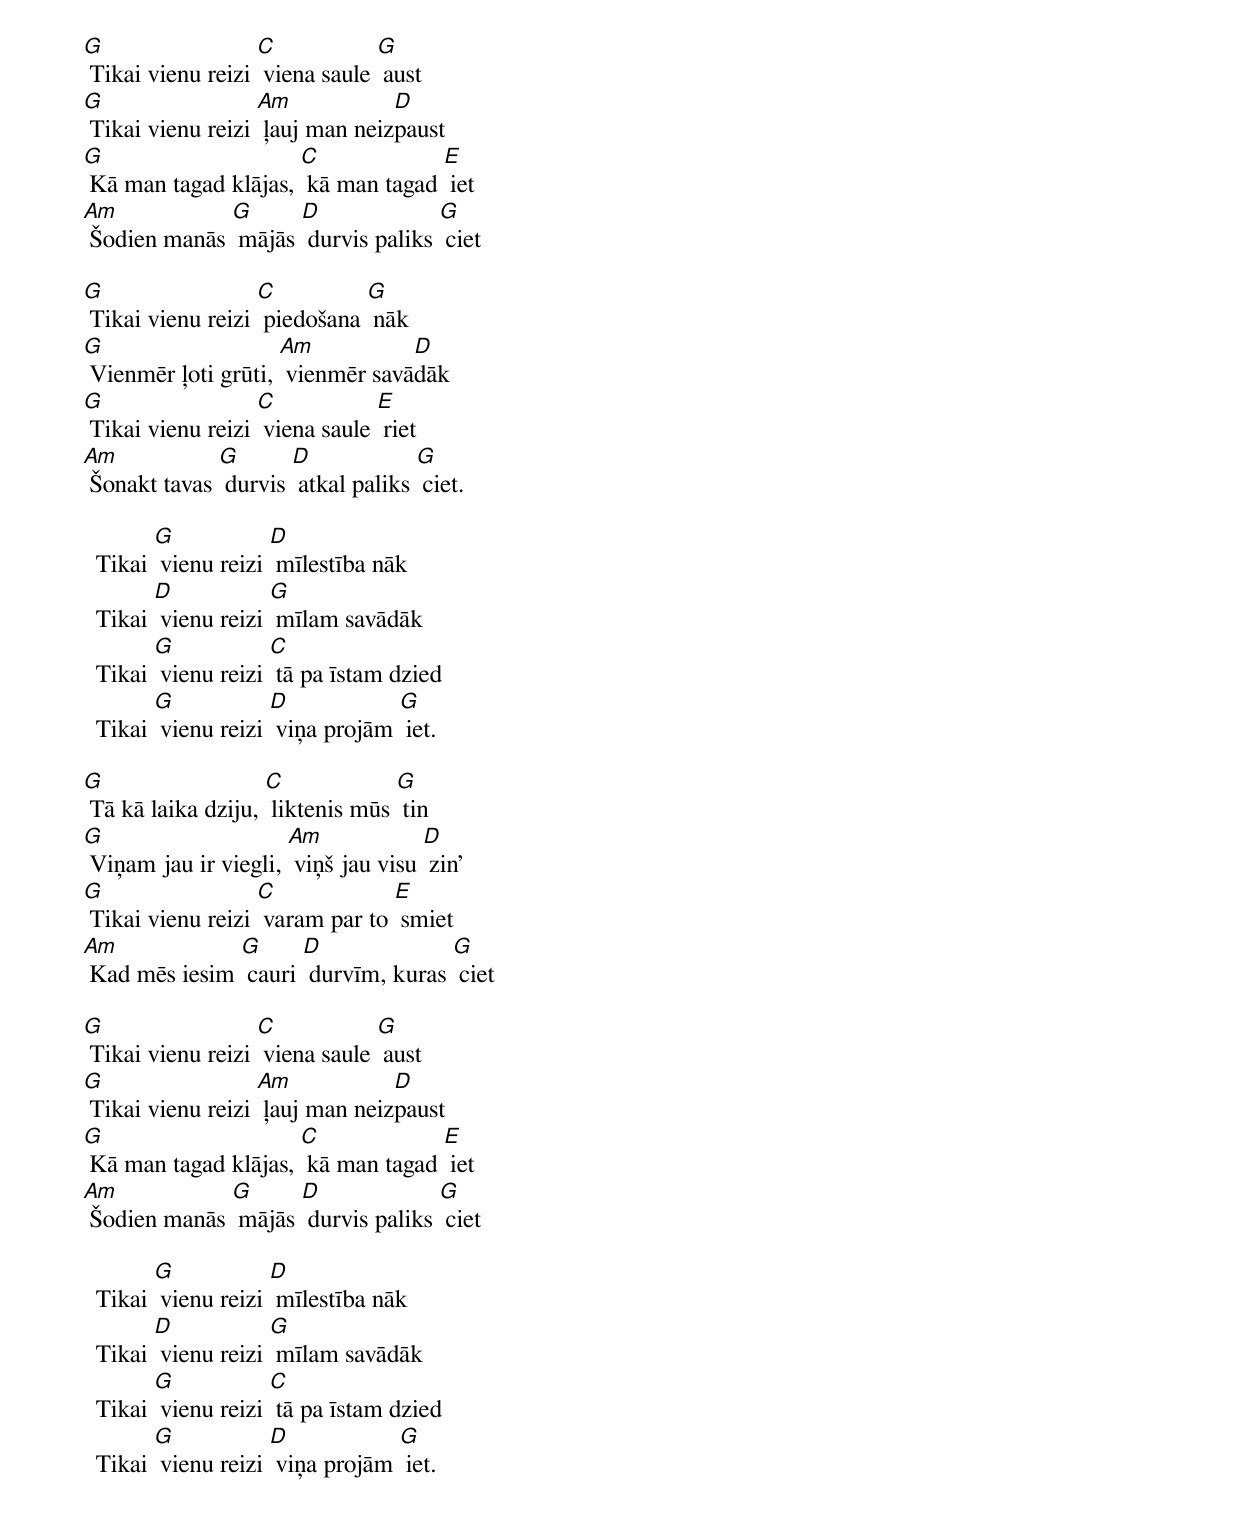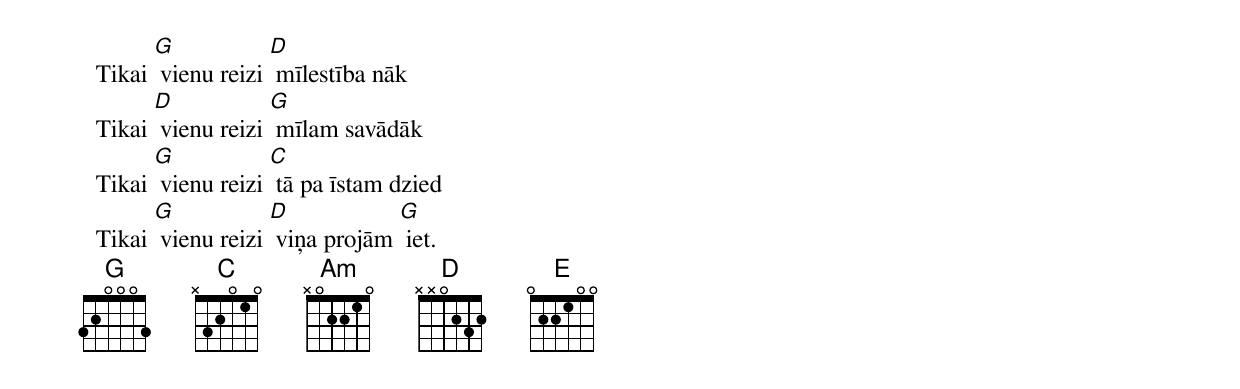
[G] Tikai vienu reizi [C] viena saule [G] aust
[G] Tikai vienu reizi [Am] ļauj man neiz[D]paust
[G] Kā man tagad klājas, [C] kā man tagad [E] iet
[Am] Šodien manās [G] mājās [D] durvis paliks [G] ciet

[G] Tikai vienu reizi [C] piedošana [G] nāk
[G] Vienmēr ļoti grūti, [Am] vienmēr savā[D]dāk
[G] Tikai vienu reizi [C] viena saule [E] riet
[Am] Šonakt tavas [G] durvis [D] atkal paliks [G] ciet.

  Tikai [G] vienu reizi [D] mīlestība nāk
  Tikai [D] vienu reizi [G] mīlam savādāk
  Tikai [G] vienu reizi [C] tā pa īstam dzied
  Tikai [G] vienu reizi [D] viņa projām [G] iet.

[G] Tā kā laika dziju, [C] liktenis mūs [G] tin
[G] Viņam jau ir viegli, [Am] viņš jau visu [D] zin’
[G] Tikai vienu reizi [C] varam par to [E] smiet
[Am] Kad mēs iesim [G] cauri [D] durvīm, kuras [G] ciet

[G] Tikai vienu reizi [C] viena saule [G] aust
[G] Tikai vienu reizi [Am] ļauj man neiz[D]paust
[G] Kā man tagad klājas, [C] kā man tagad [E] iet
[Am] Šodien manās [G] mājās [D] durvis paliks [G] ciet

  Tikai [G] vienu reizi [D] mīlestība nāk
  Tikai [D] vienu reizi [G] mīlam savādāk
  Tikai [G] vienu reizi [C] tā pa īstam dzied
  Tikai [G] vienu reizi [D] viņa projām [G] iet.

  Tikai [G] vienu reizi [D] mīlestība nāk
  Tikai [D] vienu reizi [G] mīlam savādāk
  Tikai [G] vienu reizi [C] tā pa īstam dzied
  Tikai [G] vienu reizi [D] viņa projām [G] iet.
